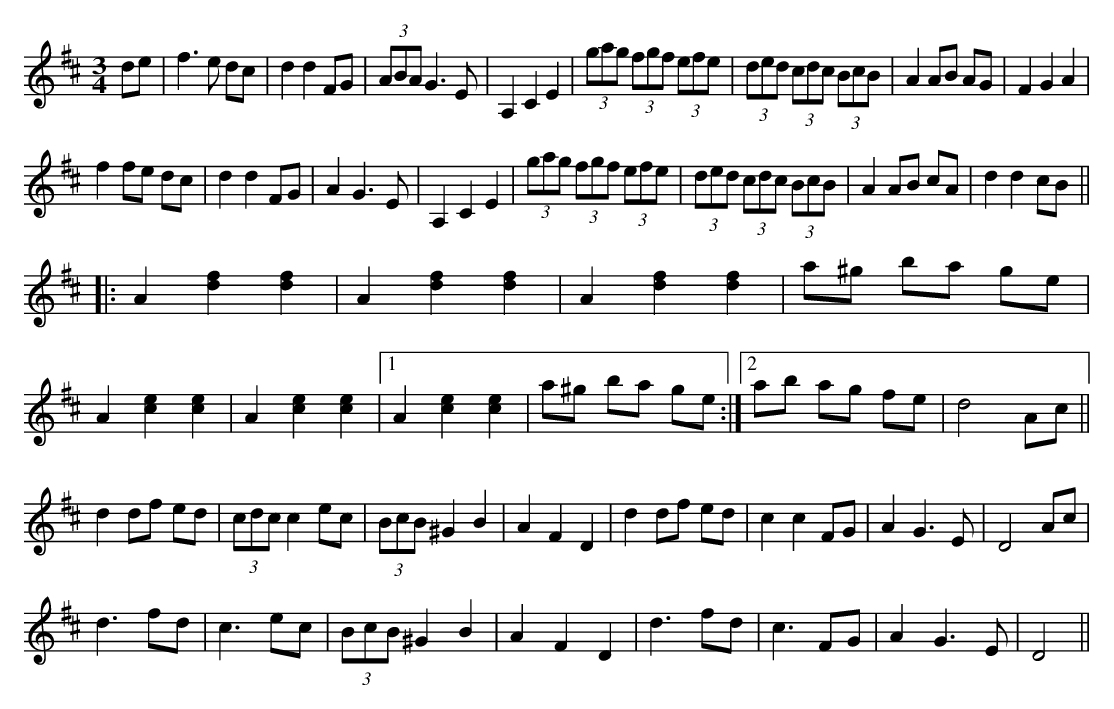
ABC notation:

X:1
M:3/4
K:D
de|f3 e dc|d2 d2 FG|(3ABA G3 E|A,2 C2 E2|(3gag (3fgf (3efe|(3ded (3cdc (3BcB|A2 AB AG|F2 G2 A2|
f2 fe dc|d2 d2 FG|A2 G3 E|A,2 C2 E2|(3gag (3fgf (3efe|(3ded (3cdc (3BcB|A2 AB cA|d2 d2 cB||
|:A2 [d2f2] [d2f2]|A2 [d2f2] [d2f2]|A2 [d2f2] [d2f2]|a^g ba ge|
A2 [c2e2] [c2e2]|A2 [c2e2] [c2e2]|1 A2 [c2e2] [c2e2]|a^g ba ge:|2 ab ag fe|d4Ac||
d2 df ed|(3cdc c2 ec|(3BcB ^G2 B2|A2 F2 D2|d2 df ed|c2 c2 FG|A2 G3 E|D4 Ac|
d3 fd|c3 ec|(3BcB ^G2 B2|A2 F2 D2|d3 fd|c3 FG|A2 G3 E|D4||
